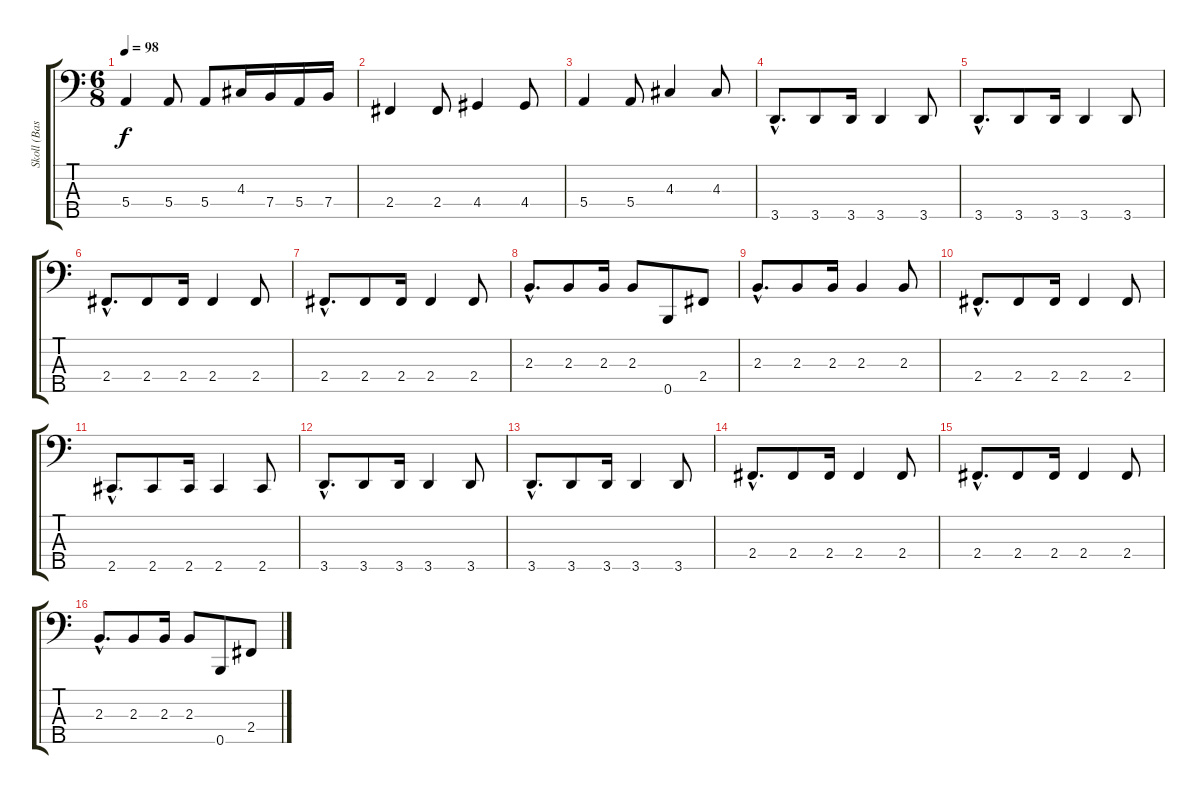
\track ("Skoll (Bass)" "Skoll (Bas") {instrument electricbassfinger}
\staff {score tabs}
\tuning (G2 D2 A1 E1 B0) {hide}
\ts (6 8)
\tempo 98
\clef f4
\ks c
5.4.4{dy f} 5.4.8 5.4.8 4.3.16 7.4.16 5.4.16 7.4.16 |
2.4.4 2.4.8 4.4.4 4.4.8 |
5.4.4 5.4.8 4.3.4 4.3.8 |
3.5{hac}.8{d} 3.5.8 3.5.16 3.5.4 3.5.8 |
3.5{hac}.8{d} 3.5.8 3.5.16 3.5.4 3.5.8 |
2.4{hac}.8{d} 2.4.8 2.4.16 2.4.4 2.4.8 |
2.4{hac}.8{d} 2.4.8 2.4.16 2.4.4 2.4.8 |
2.3{hac}.8{d} 2.3.8 2.3.16 2.3.8 0.5.8 2.4.8 |
2.3{hac}.8{d} 2.3.8 2.3.16 2.3.4 2.3.8 |
2.4{hac}.8{d} 2.4.8 2.4.16 2.4.4 2.4.8 |
2.5{hac}.8{d} 2.5.8 2.5.16 2.5.4 2.5.8 |
3.5{hac}.8{d} 3.5.8 3.5.16 3.5.4 3.5.8 |
3.5{hac}.8{d} 3.5.8 3.5.16 3.5.4 3.5.8 |
2.4{hac}.8{d} 2.4.8 2.4.16 2.4.4 2.4.8 |
2.4{hac}.8{d} 2.4.8 2.4.16 2.4.4 2.4.8 |
2.3{hac}.8{d} 2.3.8 2.3.16 2.3.8 0.5.8 2.4.8
